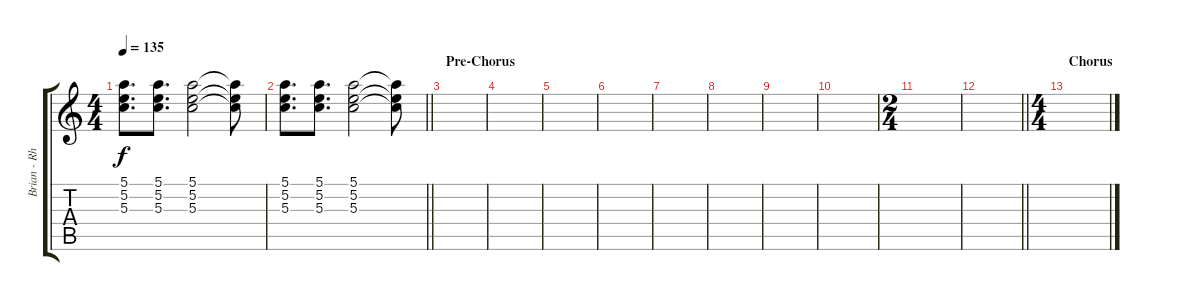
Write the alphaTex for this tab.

\track ("Brian - Rhythm Guitar" "Brian - Rh") {instrument electricguitarjazz}
\staff {score tabs}
\tuning (E4 B3 G3 D3 A2 E2) {hide}
\ts (4 4)
\tempo 135
\clef g2
\ks c
(5.1 5.2 5.3).8{d dy f} (5.1 5.2 5.3).8{d} (5.1 5.2 5.3).2 (5.1{t} 5.2{t} 5.3{t}).8 |
\barLineRight lightlight
(5.1 5.2 5.3).8{d} (5.1 5.2 5.3).8{d} (5.1 5.2 5.3).2 (5.1{t} 5.2{t} 5.3{t}).8 |
\section ("" "Pre-Chorus")
|
|
|
|
|
|
|
|
\ts (2 4)
|
\barLineRight lightlight
|
\ts (4 4)
\section ("" "Chorus")
